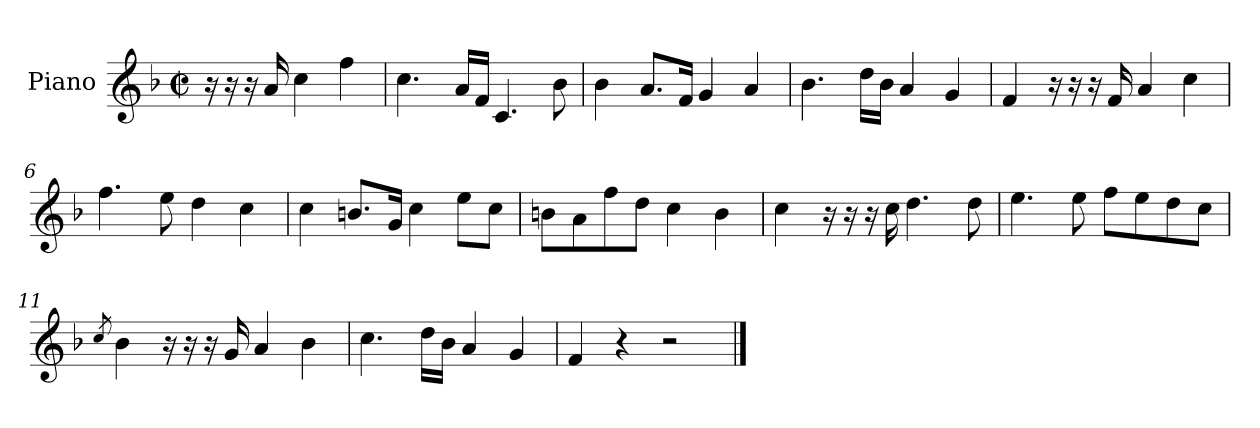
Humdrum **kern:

**kern
*part1
*staff1
*I"Piano
*I'Pno.
*clefG2
*k[b-]
*M2/2
*met(c|)
=1
16r
16r
16r
16a/
4cc\
4ff\
=2
4.cc\
16a/LL
16f/JJ
4.c/
8b-\
=3
4b-\
8.a/L
16f/Jk
4g/
4a/
=4
4.b-\
16dd\LL
16b-\JJ
4a/
4g/
=5
4f/
16r
16r
16r
16f/
4a/
4cc\
=6
4.ff\
8ee\
4dd\
4cc\
=7
4cc\
8.bn/L
16g/Jk
4cc\
8ee\L
8cc\J
=8
8bn\L
8a\
8ff\
8dd\J
4cc\
4b\
=9
4cc\
16r
16r
16r
16cc\
4.dd\
8dd\
=10
4.ee\
8ee\
8ff\L
8ee\
8dd\
8cc\J
=11
8qcc/
4b-\
16r
16r
16r
16g/
4a/
4b-\
=12
4.cc\
16dd\LL
16b-\JJ
4a/
4g/
=13
4f/
4r
2r
==
*-
